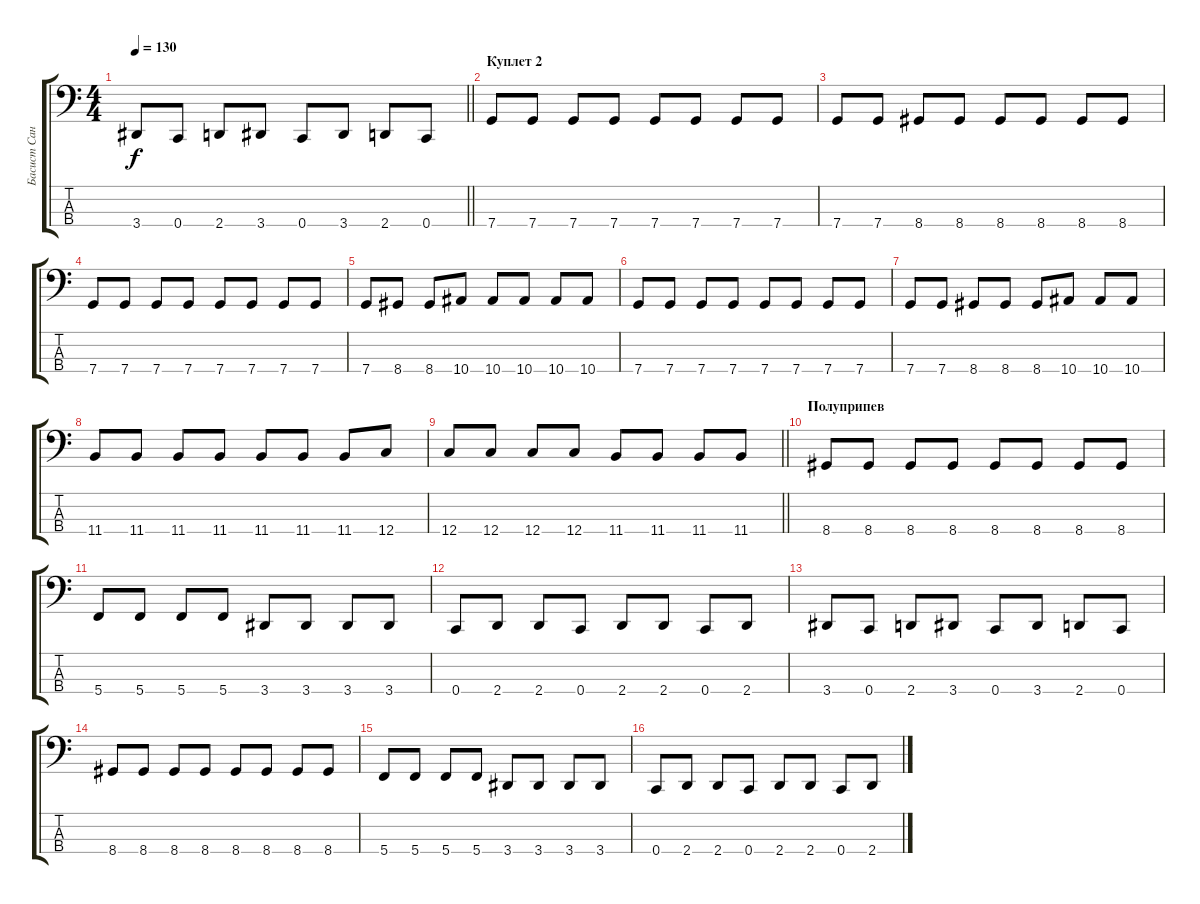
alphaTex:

\track ("Басист Сан" "Басист Сан") {instrument electricbassfinger}
\staff {score tabs}
\tuning (G2 C2 G1 C1) {hide}
\ts (4 4)
\tempo 130
\clef f4
\barLineRight lightlight
\ks c
3.4.8{dy f} 0.4.8 2.4.8 3.4.8 0.4.8 3.4.8 2.4.8 0.4.8 |
\section ("" "Куплет 2")
7.4.8 7.4.8 7.4.8 7.4.8 7.4.8 7.4.8 7.4.8 7.4.8 |
7.4.8 7.4.8 8.4.8 8.4.8 8.4.8 8.4.8 8.4.8 8.4.8 |
7.4.8 7.4.8 7.4.8 7.4.8 7.4.8 7.4.8 7.4.8 7.4.8 |
7.4.8 8.4.8 8.4.8 10.4.8 10.4.8 10.4.8 10.4.8 10.4.8 |
7.4.8 7.4.8 7.4.8 7.4.8 7.4.8 7.4.8 7.4.8 7.4.8 |
7.4.8 7.4.8 8.4.8 8.4.8 8.4.8 10.4.8 10.4.8 10.4.8 |
11.4.8 11.4.8 11.4.8 11.4.8 11.4.8 11.4.8 11.4.8 12.4.8 |
\barLineRight lightlight
12.4.8 12.4.8 12.4.8 12.4.8 11.4.8 11.4.8 11.4.8 11.4.8 |
\section ("" "Полуприпев")
8.4.8 8.4.8 8.4.8 8.4.8 8.4.8 8.4.8 8.4.8 8.4.8 |
5.4.8 5.4.8 5.4.8 5.4.8 3.4.8 3.4.8 3.4.8 3.4.8 |
0.4.8 2.4.8 2.4.8 0.4.8 2.4.8 2.4.8 0.4.8 2.4.8 |
3.4.8 0.4.8 2.4.8 3.4.8 0.4.8 3.4.8 2.4.8 0.4.8 |
8.4.8 8.4.8 8.4.8 8.4.8 8.4.8 8.4.8 8.4.8 8.4.8 |
5.4.8 5.4.8 5.4.8 5.4.8 3.4.8 3.4.8 3.4.8 3.4.8 |
0.4.8 2.4.8 2.4.8 0.4.8 2.4.8 2.4.8 0.4.8 2.4.8
